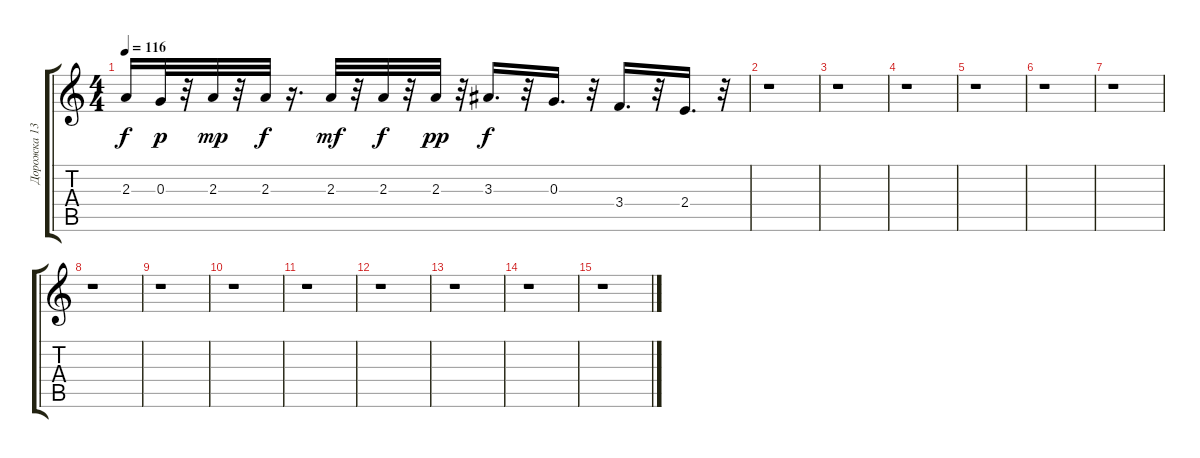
\track ("Дорожка 13" "Дорожка 13") {instrument electricguitarmuted}
\staff {score tabs}
\tuning (E4 B3 G3 D3 A2 E2) {hide}
\ts (4 4)
\tempo 116
\clef g2
\ks c
2.3.16{dy f} 0.3.32{dy p} r.32 2.3.32{dy mp} r.32 2.3.32{dy f} r.16{d} 2.3.32{dy mf} r.32 2.3.32{dy f} r.32 2.3.32{dy pp} r.32 3.3.16{d dy f} r.32 0.3.16{d} r.32 3.4.16{d} r.32 2.4.16{d} r.32 |
r.1 |
r.1 |
r.1 |
r.1 |
r.1 |
r.1 |
r.1 |
r.1 |
r.1 |
r.1 |
r.1 |
r.1 |
r.1 |
r.1
